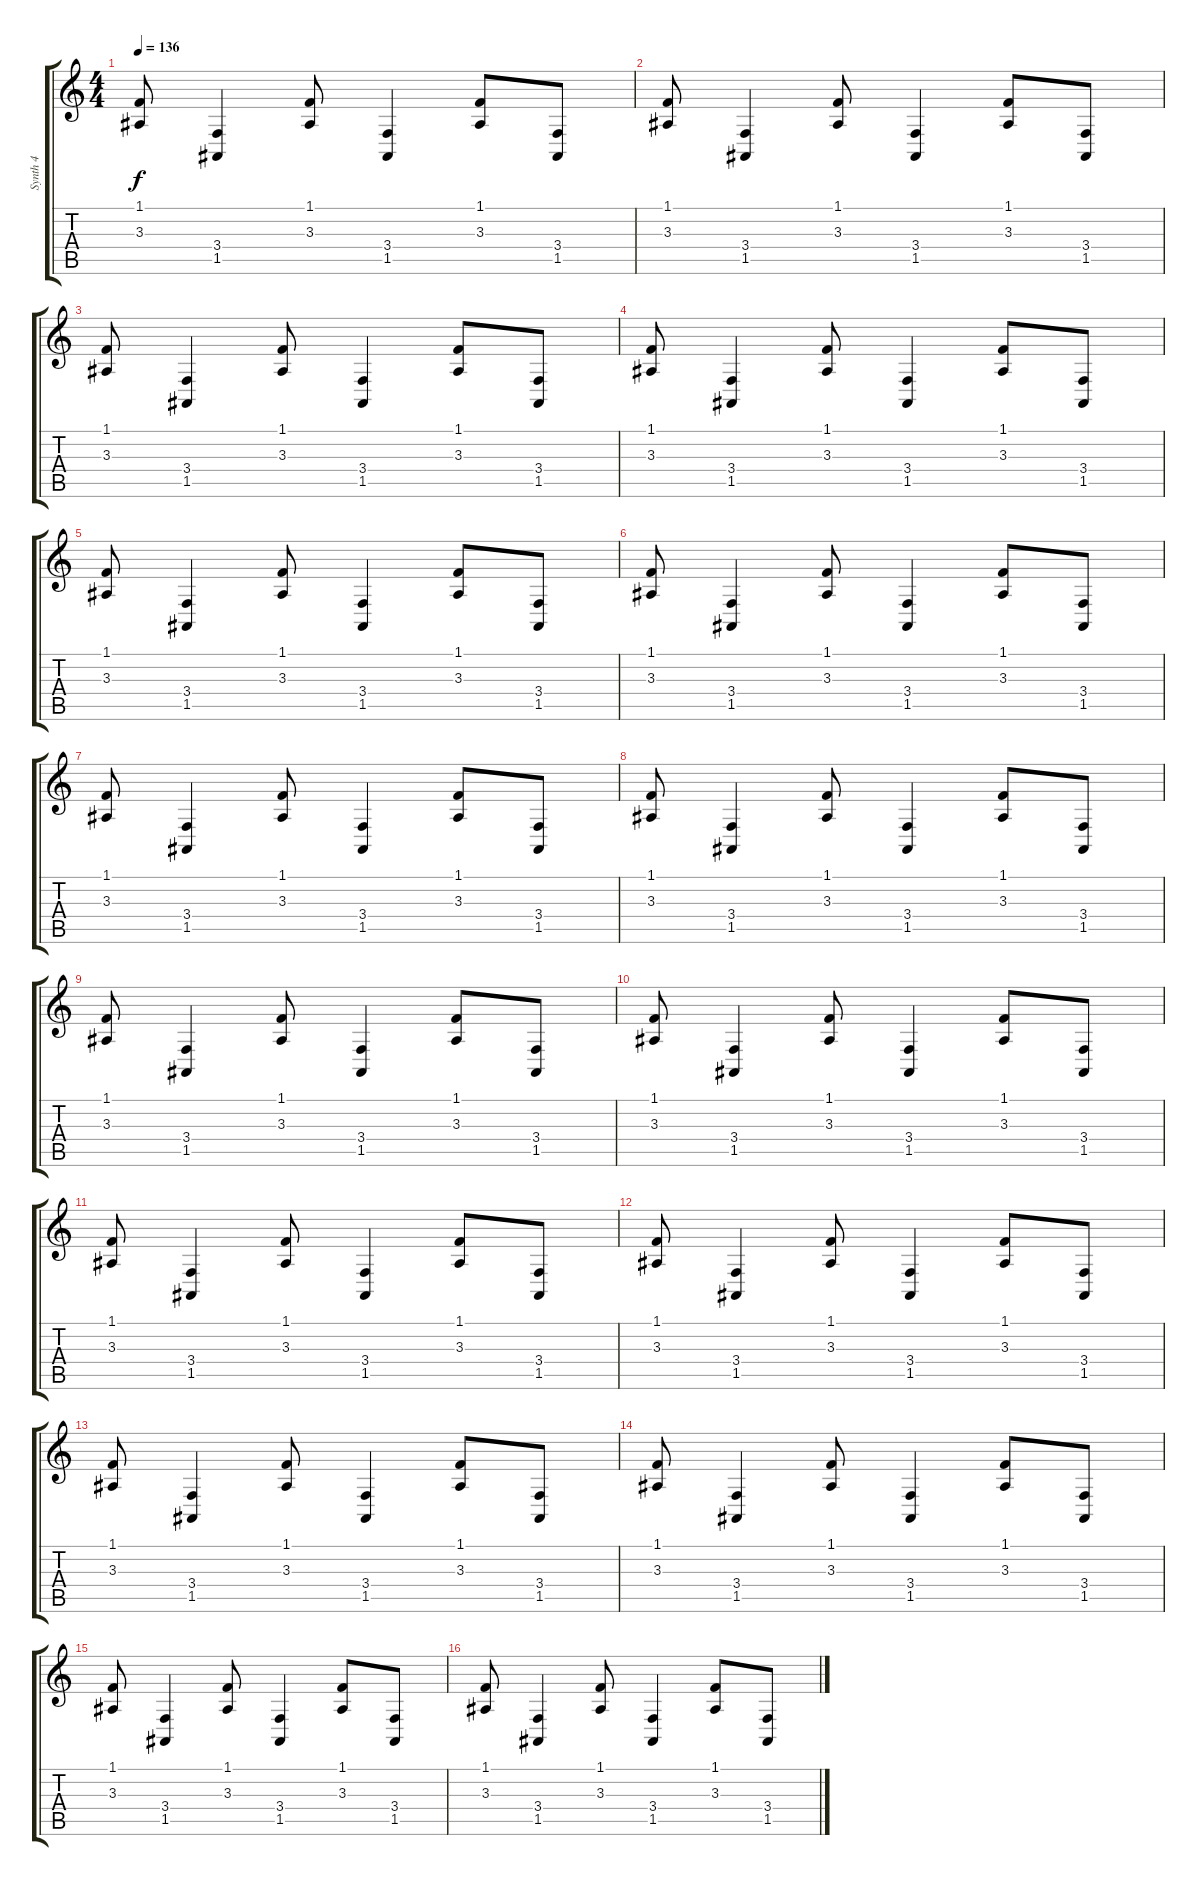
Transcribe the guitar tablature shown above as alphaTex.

\track ("Synth 4" "Synth 4") {instrument lead1square}
\staff {score tabs}
\tuning (E4 B3 G3 D3 A2 E2) {hide}
\ts (4 4)
\tempo 136
\clef g2
\ks c
(1.1 3.3).8{dy f} (3.4 1.5).4 (1.1 3.3).8 (3.4 1.5).4 (1.1 3.3).8 (3.4 1.5).8 |
(1.1 3.3).8 (3.4 1.5).4 (1.1 3.3).8 (3.4 1.5).4 (1.1 3.3).8 (3.4 1.5).8 |
(1.1 3.3).8 (3.4 1.5).4 (1.1 3.3).8 (3.4 1.5).4 (1.1 3.3).8 (3.4 1.5).8 |
(1.1 3.3).8 (3.4 1.5).4 (1.1 3.3).8 (3.4 1.5).4 (1.1 3.3).8 (3.4 1.5).8 |
(1.1 3.3).8 (3.4 1.5).4 (1.1 3.3).8 (3.4 1.5).4 (1.1 3.3).8 (3.4 1.5).8 |
(1.1 3.3).8 (3.4 1.5).4 (1.1 3.3).8 (3.4 1.5).4 (1.1 3.3).8 (3.4 1.5).8 |
(1.1 3.3).8 (3.4 1.5).4 (1.1 3.3).8 (3.4 1.5).4 (1.1 3.3).8 (3.4 1.5).8 |
(1.1 3.3).8 (3.4 1.5).4 (1.1 3.3).8 (3.4 1.5).4 (1.1 3.3).8 (3.4 1.5).8 |
(1.1 3.3).8 (3.4 1.5).4 (1.1 3.3).8 (3.4 1.5).4 (1.1 3.3).8 (3.4 1.5).8 |
(1.1 3.3).8 (3.4 1.5).4 (1.1 3.3).8 (3.4 1.5).4 (1.1 3.3).8 (3.4 1.5).8 |
(1.1 3.3).8 (3.4 1.5).4 (1.1 3.3).8 (3.4 1.5).4 (1.1 3.3).8 (3.4 1.5).8 |
(1.1 3.3).8 (3.4 1.5).4 (1.1 3.3).8 (3.4 1.5).4 (1.1 3.3).8 (3.4 1.5).8 |
(1.1 3.3).8 (3.4 1.5).4 (1.1 3.3).8 (3.4 1.5).4 (1.1 3.3).8 (3.4 1.5).8 |
(1.1 3.3).8 (3.4 1.5).4 (1.1 3.3).8 (3.4 1.5).4 (1.1 3.3).8 (3.4 1.5).8 |
(1.1 3.3).8 (3.4 1.5).4 (1.1 3.3).8 (3.4 1.5).4 (1.1 3.3).8 (3.4 1.5).8 |
(1.1 3.3).8 (3.4 1.5).4 (1.1 3.3).8 (3.4 1.5).4 (1.1 3.3).8 (3.4 1.5).8
